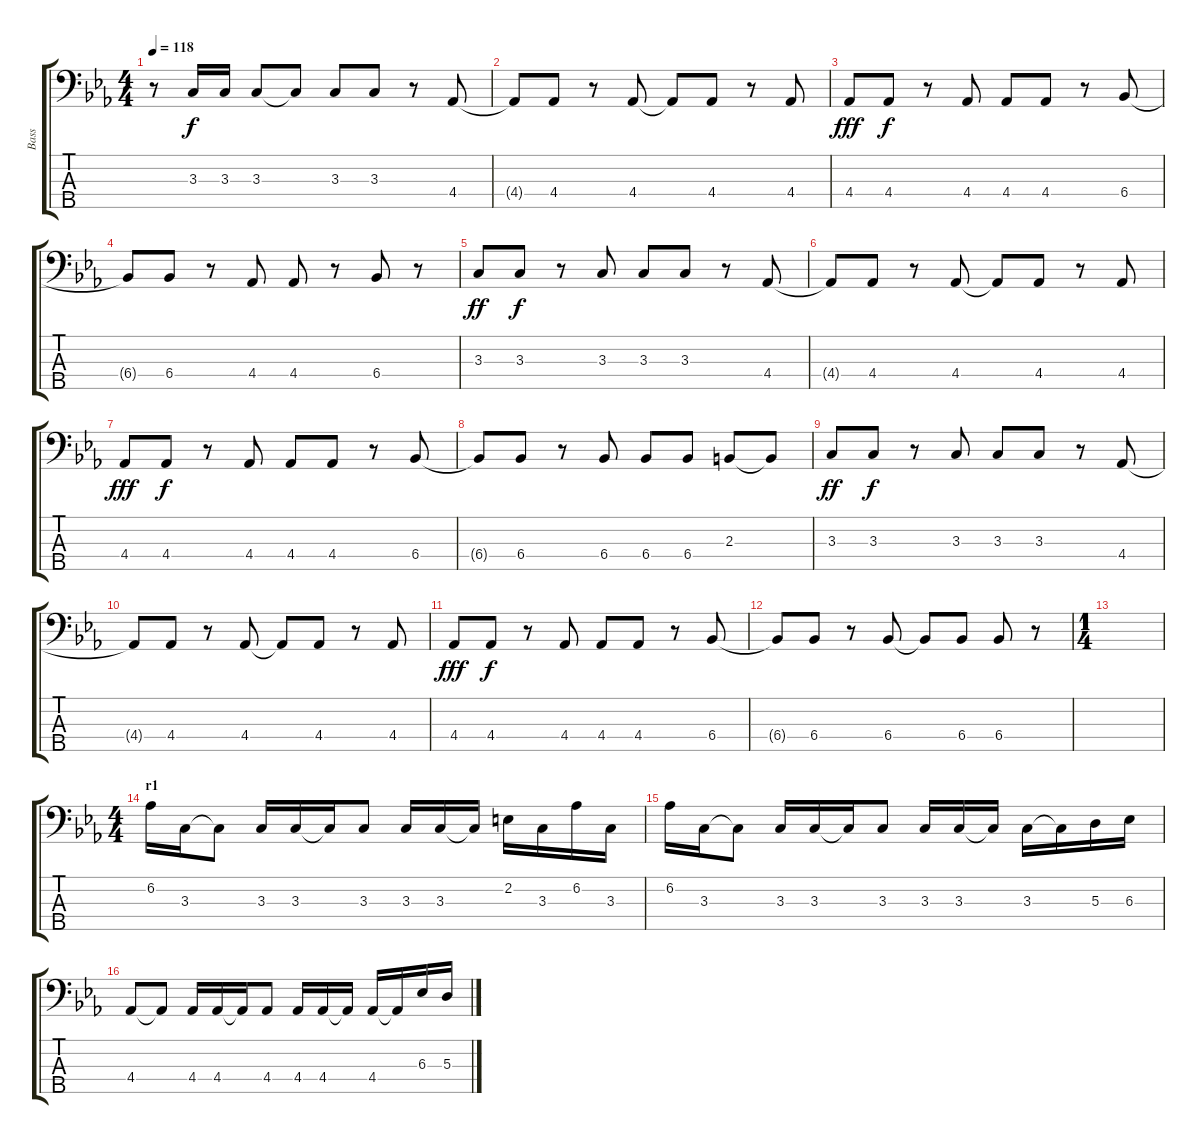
\track ("Bass" "Bass") {instrument electricbassfinger}
\staff {score tabs}
\tuning (G2 D2 A1 E1 B0) {hide}
\ts (4 4)
\tempo 118
\clef f4
\ks cminor
r.8{dy f} 3.3.16 3.3.16 3.3.8 3.3{t}.8 3.3.8 3.3.8 r.8 4.4.8 |
4.4{t}.8 4.4.8 r.8 4.4.8 4.4{t}.8 4.4.8 r.8 4.4.8 |
4.4.8{dy fff} 4.4.8{dy f} r.8 4.4.8 4.4.8 4.4.8 r.8 6.4.8 |
6.4{t}.8 6.4.8 r.8 4.4.8 4.4.8 r.8 6.4.8 r.8 |
3.3.8{dy ff} 3.3.8{dy f} r.8 3.3.8 3.3.8 3.3.8 r.8 4.4.8 |
4.4{t}.8 4.4.8 r.8 4.4.8 4.4{t}.8 4.4.8 r.8 4.4.8 |
4.4.8{dy fff} 4.4.8{dy f} r.8 4.4.8 4.4.8 4.4.8 r.8 6.4.8 |
6.4{t}.8 6.4.8 r.8 6.4.8 6.4.8 6.4.8 2.3.8 2.3{t}.8 |
3.3.8{dy ff} 3.3.8{dy f} r.8 3.3.8 3.3.8 3.3.8 r.8 4.4.8 |
4.4{t}.8 4.4.8 r.8 4.4.8 4.4{t}.8 4.4.8 r.8 4.4.8 |
4.4.8{dy fff} 4.4.8{dy f} r.8 4.4.8 4.4.8 4.4.8 r.8 6.4.8 |
6.4{t}.8 6.4.8 r.8 6.4.8 6.4{t}.8 6.4.8 6.4.8 r.8 |
\ts (1 4)
|
\ts (4 4)
\section ("" "r1")
6.2.16 3.3.16 3.3{t}.8 3.3.16 3.3.16 3.3{t}.16 3.3.8 3.3.16 3.3.16 3.3{t}.16 2.2.16 3.3.16 6.2.16 3.3.16 |
6.2.16 3.3.16 3.3{t}.8 3.3.16 3.3.16 3.3{t}.16 3.3.8 3.3.16 3.3.16 3.3{t}.16 3.3.16 3.3{t}.16 5.3.16 6.3.16 |
4.4.8 4.4{t}.8 4.4.16 4.4.16 4.4{t}.16 4.4.8 4.4.16 4.4.16 4.4{t}.16 4.4.16 4.4{t}.16 6.3.16 5.3.16
